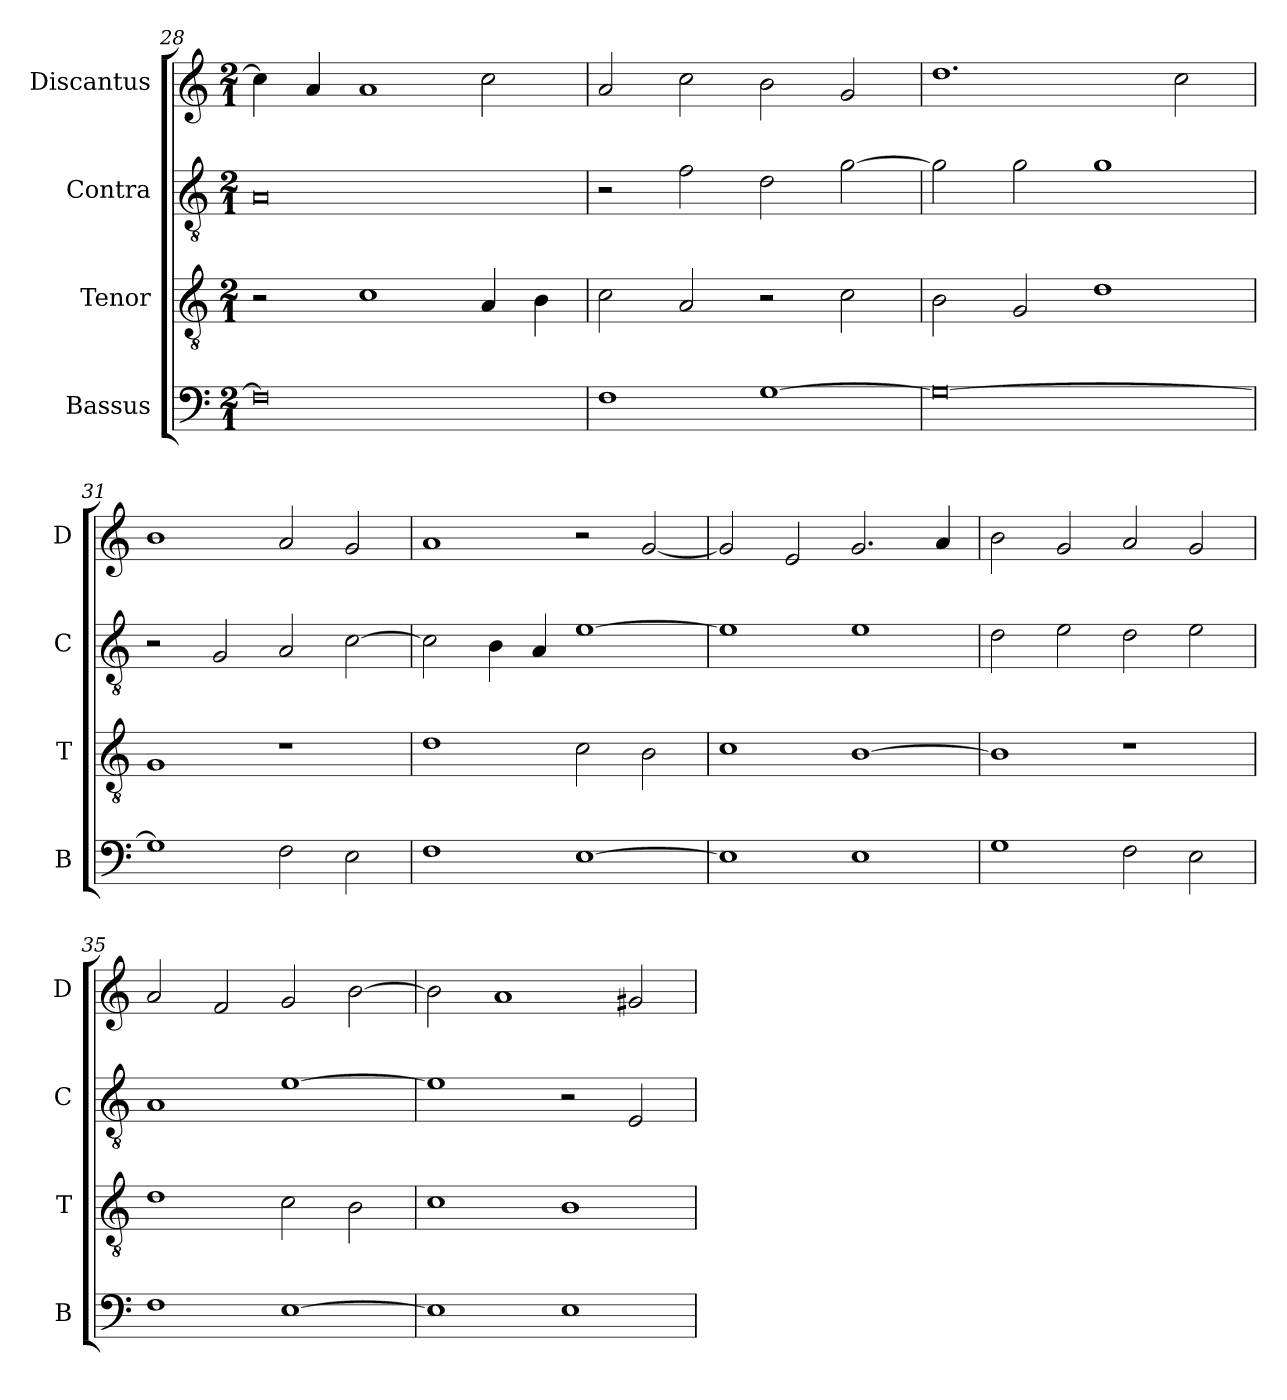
**kern	**kern	**kern	**kern
*part4	*part3	*part2	*part1
*staff4	*staff3	*staff2	*staff1
*I"Bassus	*I"Tenor	*I"Contra	*I"Discantus
*I'B	*I'T	*I'C	*I'D
*clefF4	*clefGv2	*clefGv2	*clefG2
*k[]	*k[]	*k[]	*k[]
*M2/1	*M2/1	*M2/1	*M2/1
=28	=28	=28	=28
0F]	2r	0A	4cc\]
.	.	.	4a/
.	1c	.	1a
.	4A/	.	2cc\
.	4B\	.	.
=29	=29	=29	=29
1F	2c\	2r	2a/
.	2A/	2f\	2cc\
[1G	2r	2d\	2b\
.	2c\	[2g\	2g/
=30	=30	=30	=30
0G_	2B\	2g\]	1.dd
.	2G/	2g\	.
.	1d	1g	.
.	.	.	2cc\
=31	=31	=31	=31
1G]	1G	2r	1b
.	.	2G/	.
2F\	1r	2A/	2a/
2E\	.	[2c\	2g/
=32	=32	=32	=32
1F	1d	2c\]	1a
.	.	4B\	.
.	.	4A/	.
[1E	2c\	[1e	2r
.	2B\	.	[2g/
=33	=33	=33	=33
1E]	1c	1e]	2g/]
.	.	.	2e/
1E	[1B	1e	2.g/
.	.	.	4a/
=34	=34	=34	=34
1G	1B]	2d\	2b\
.	.	2e\	2g/
2F\	1r	2d\	2a/
2E\	.	2e\	2g/
=35	=35	=35	=35
1F	1d	1A	2a/
.	.	.	2f/
[1E	2c\	[1e	2g/
.	2B\	.	[2b\
=36	=36	=36	=36
1E]	1c	1e]	2b\]
.	.	.	1a
1E	1B	2r	.
.	.	2E/	2g#X/
=	=	=	=
*-	*-	*-	*-
